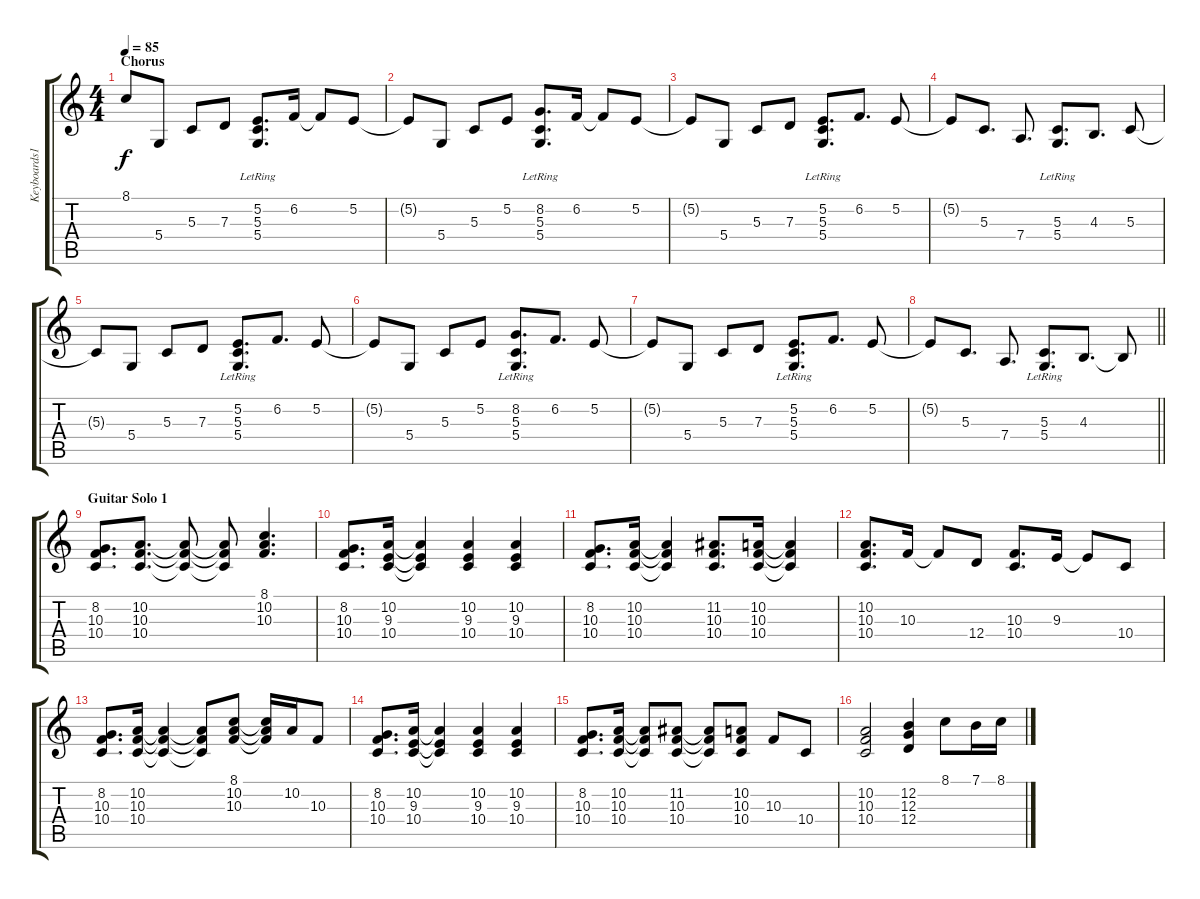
\track ("Keyboards1" "Keyboards1") {instrument lead2sawtooth}
\staff {score tabs}
\tuning (E4 B3 G3 D3 A2 E2) {hide}
\ts (4 4)
\section ("" "Chorus")
\tempo 85
\clef g2
\ks c
8.1{t}.8{dy f} 5.4.8 5.3.8 7.3.8 (5.2 5.3{lr} 5.4{lr}).8{d} 6.2.16 6.2{t}.8 5.2.8 |
5.2{t}.8 5.4.8 5.3.8 5.2.8 (8.2 5.3{lr} 5.4{lr}).8{d} 6.2.16 6.2{t}.8 5.2.8 |
5.2{t}.8 5.4.8 5.3.8 7.3.8 (5.2 5.3{lr} 5.4{lr}).8{d} 6.2.8{d} 5.2.8 |
5.2{t}.8 5.3.8{d} 7.4.8{d} (5.3 5.4{lr}).8{d} 4.3.8{d} 5.3.8 |
5.3{t}.8 5.4.8 5.3.8 7.3.8 (5.2 5.3{lr} 5.4{lr}).8{d} 6.2.8{d} 5.2.8 |
5.2{t}.8 5.4.8 5.3.8 5.2.8 (8.2 5.3{lr} 5.4{lr}).8{d} 6.2.8{d} 5.2.8 |
5.2{t}.8 5.4.8 5.3.8 7.3.8 (5.2 5.3{lr} 5.4{lr}).8{d} 6.2.8{d} 5.2.8 |
\barLineRight lightlight
5.2{t}.8 5.3.8{d} 7.4.8{d} (5.3 5.4{lr}).8{d} 4.3.8{d} 4.3{t}.8 |
\section ("" "Guitar Solo 1")
(8.2 10.3 10.4).8{d} (10.2 10.3 10.4).8{d} (10.2{t} 10.3{t} 10.4{t}).8 (10.2{t} 10.3{t} 10.4{t}).8 (8.1 10.2 10.3).4{d} |
(8.2 10.3 10.4).8{d} (10.2 9.3 10.4).16 (10.2{t} 9.3{t} 10.4{t}).4 (10.2 9.3 10.4).4 (10.2 9.3 10.4).4 |
(8.2 10.3 10.4).8{d} (10.2 10.3 10.4).16 (10.2{t} 10.3{t} 10.4{t}).4 (11.2 10.3 10.4).8{d} (10.2 10.3 10.4).16 (10.2{t} 10.3{t} 10.4{t}).4 |
(10.2 10.3 10.4).8{d} 10.3.16 10.3{t}.8 12.4.8 (10.3 10.4).8{d} 9.3.16 9.3{t}.8 10.4.8 |
(8.2 10.3 10.4).8{d} (10.2 10.3 10.4).16 (10.2{t} 10.3{t} 10.4{t}).4 (10.2{t} 10.3{t} 10.4{t}).8 (8.1 10.2 10.3).8 (8.1{t} 10.2{t} 10.3{t}).16 10.2.16 10.3.8 |
(8.2 10.3 10.4).8{d} (10.2 9.3 10.4).16 (10.2{t} 9.3{t} 10.4{t}).4 (10.2 9.3 10.4).4 (10.2 9.3 10.4).4 |
(8.2 10.3 10.4).8{d} (10.2 10.3 10.4).16 (10.2{t} 10.3{t} 10.4{t}).8 (11.2 10.3 10.4).8 (11.2{t} 10.3{t} 10.4{t}).8 (10.2 10.3 10.4).8 10.3.8 10.4.8 |
(10.2 10.3 10.4).2 (12.2 12.3 12.4).4 8.1.8 7.1.16 8.1.16
